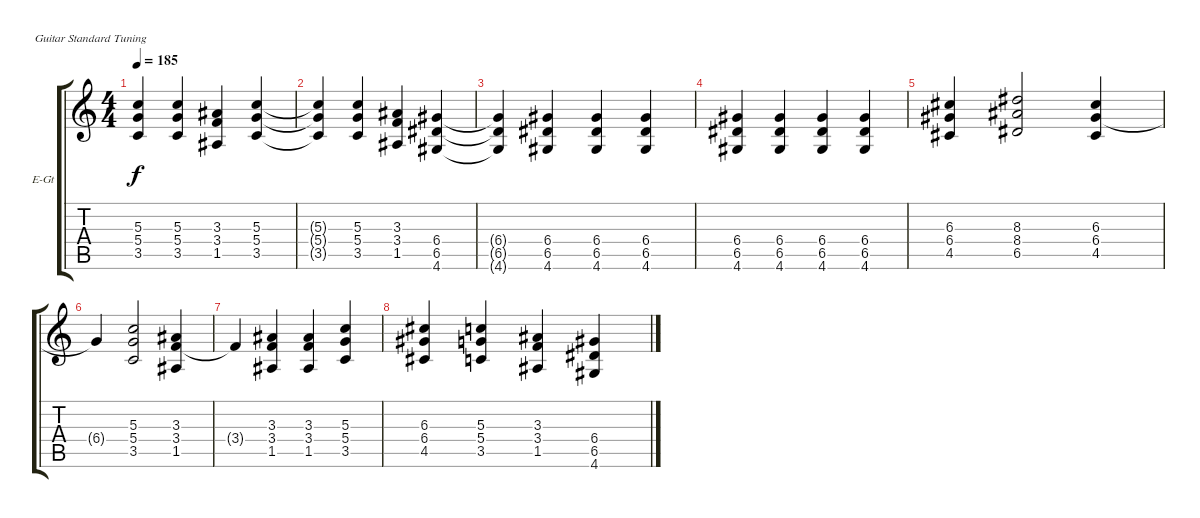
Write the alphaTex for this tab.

\defaultSystemsLayout 4
\bracketExtendMode groupsimilarinstruments
\firstSystemTrackNameOrientation horizontal
\otherSystemsTrackNameOrientation horizontal
\track ("Pierre Bouvier" "E-Gt") {instrument distortionguitar}
\staff {score tabs}
\tuning (E4 B3 G3 D3 A2 E2)
\ts (4 4)
\tempo 185
\clef g2
\scale
0.333333
\ks c
(5.3 5.4 3.5).4{dy f} (5.3 5.4 3.5).4 (3.3 3.4 1.5).4 (5.3 5.4 3.5).4 |
\scale
0.333333 (5.3{t} 5.4{t} 3.5{t}).4 (5.3 5.4 3.5).4 (3.3 3.4 1.5).4 (6.4 6.5 4.6).4 |
\scale
0.333333 (6.4{t} 6.5{t} 4.6{t}).4 (6.4 6.5 4.6).4 (6.4 6.5 4.6).4 (6.4 6.5 4.6).4 |
\scale
0.333333 (6.4 6.5 4.6).4 (6.4 6.5 4.6).4 (6.4 6.5 4.6).4 (6.4 6.5 4.6).4 |
\scale
0.333333 (6.3 6.4 4.5).4 (8.3 8.4 6.5).2 (6.3 6.4 4.5).4 |
\scale
0.333333 6.4{t}.4 (5.3 5.4 3.5).2 (3.3 3.4 1.5).4 |
\scale
0.333333 3.4{t}.4 (3.3 3.4 1.5).4 (3.3 3.4 1.5).4 (5.3 5.4 3.5).4 |
\scale
0.333333 (6.3 6.4 4.5).4 (5.3 5.4 3.5).4 (3.3 3.4 1.5).4 (6.4 6.5 4.6).4 |
\scale
0.333333 |
\scale
0.333333 |
\scale
0.333333 |
\scale
0.333333 |
\scale
0.333333 |
\scale
0.333333 |
\scale
0.333333 |
\scale
0.333333
